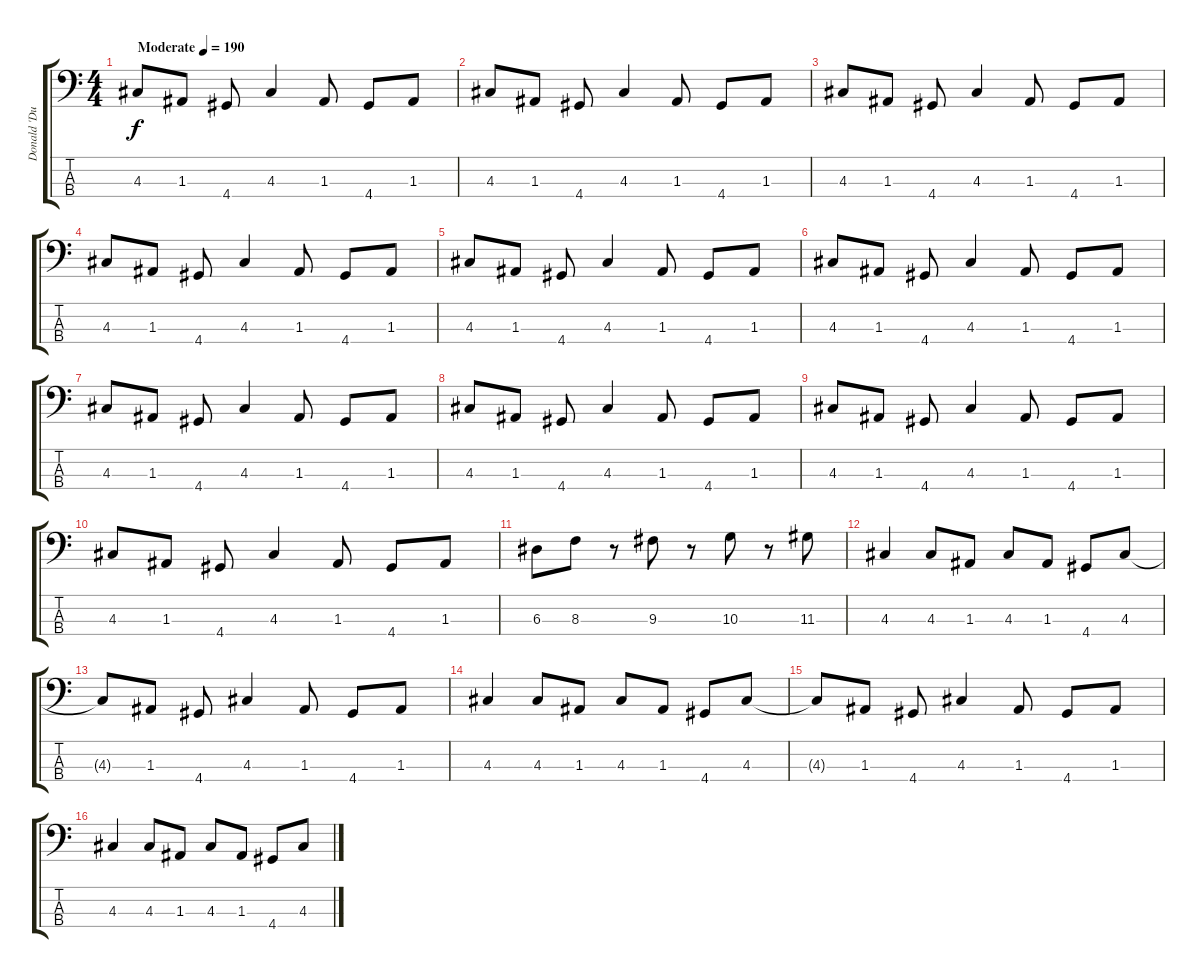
\track ("Donald 'Duck' Dunn" "Donald 'Du") {instrument electricbassfinger}
\staff {score tabs}
\tuning (G2 D2 A1 E1) {hide}
\ts (4 4)
\tempo (190 "Moderate")
\clef f4
\ks c
4.3.8{dy f instrument electricbassfinger} 1.3.8 4.4.8 4.3.4 1.3.8 4.4.8 1.3.8 |
4.3.8 1.3.8 4.4.8 4.3.4 1.3.8 4.4.8 1.3.8 |
4.3.8 1.3.8 4.4.8 4.3.4 1.3.8 4.4.8 1.3.8 |
4.3.8 1.3.8 4.4.8 4.3.4 1.3.8 4.4.8 1.3.8 |
4.3.8 1.3.8 4.4.8 4.3.4 1.3.8 4.4.8 1.3.8 |
4.3.8 1.3.8 4.4.8 4.3.4 1.3.8 4.4.8 1.3.8 |
4.3.8 1.3.8 4.4.8 4.3.4 1.3.8 4.4.8 1.3.8 |
4.3.8 1.3.8 4.4.8 4.3.4 1.3.8 4.4.8 1.3.8 |
4.3.8 1.3.8 4.4.8 4.3.4 1.3.8 4.4.8 1.3.8 |
4.3.8 1.3.8 4.4.8 4.3.4 1.3.8 4.4.8 1.3.8 |
6.3.8 8.3.8 r.8 9.3.8 r.8 10.3.8 r.8 11.3.8 |
4.3.4 4.3.8 1.3.8 4.3.8 1.3.8 4.4.8 4.3.8 |
4.3{t}.8 1.3.8 4.4.8 4.3.4 1.3.8 4.4.8 1.3.8 |
4.3.4 4.3.8 1.3.8 4.3.8 1.3.8 4.4.8 4.3.8 |
4.3{t}.8 1.3.8 4.4.8 4.3.4 1.3.8 4.4.8 1.3.8 |
4.3.4 4.3.8 1.3.8 4.3.8 1.3.8 4.4.8 4.3.8
